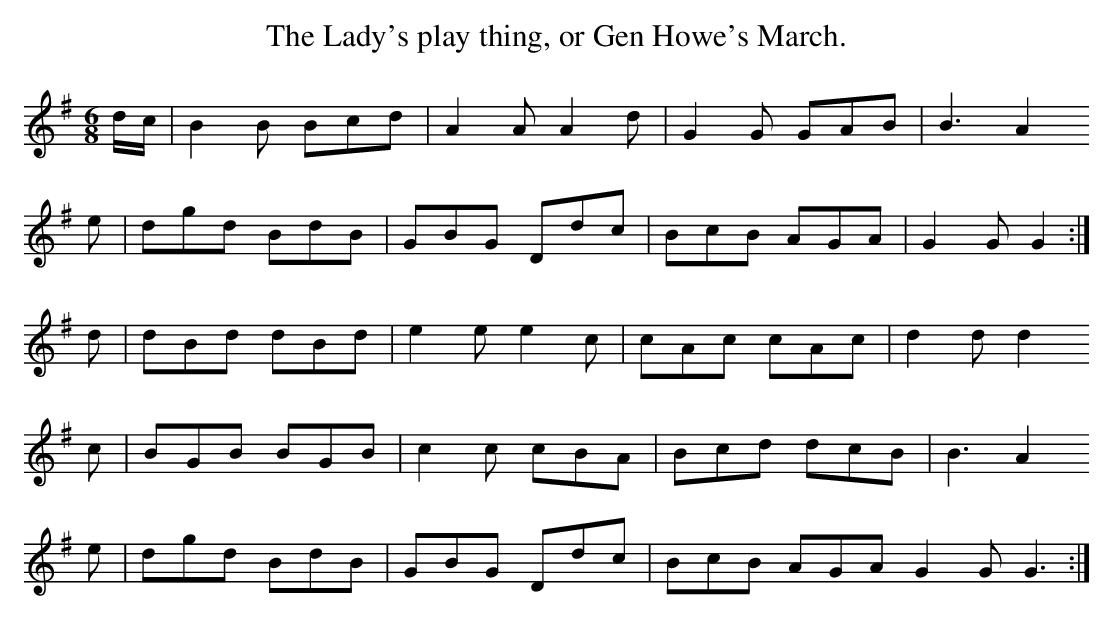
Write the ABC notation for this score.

X:1
T:The Lady's play thing, or Gen Howe's March.
M:6/8
L:1/8
K:G
d/c/|B2B Bcd|A2A A2d|G2G GAB|B3  A2
e   |dgd BdB|GBG Ddc|BcB AGA|G2G G2:|
d   |dBd dBd|e2e e2c|cAc cAc|d2d d2
c   |BGB BGB|c2c cBA|Bcd dcB|B3  A2
e   |dgd BdB|GBG Ddc|BcB AGA G2G G3:|
